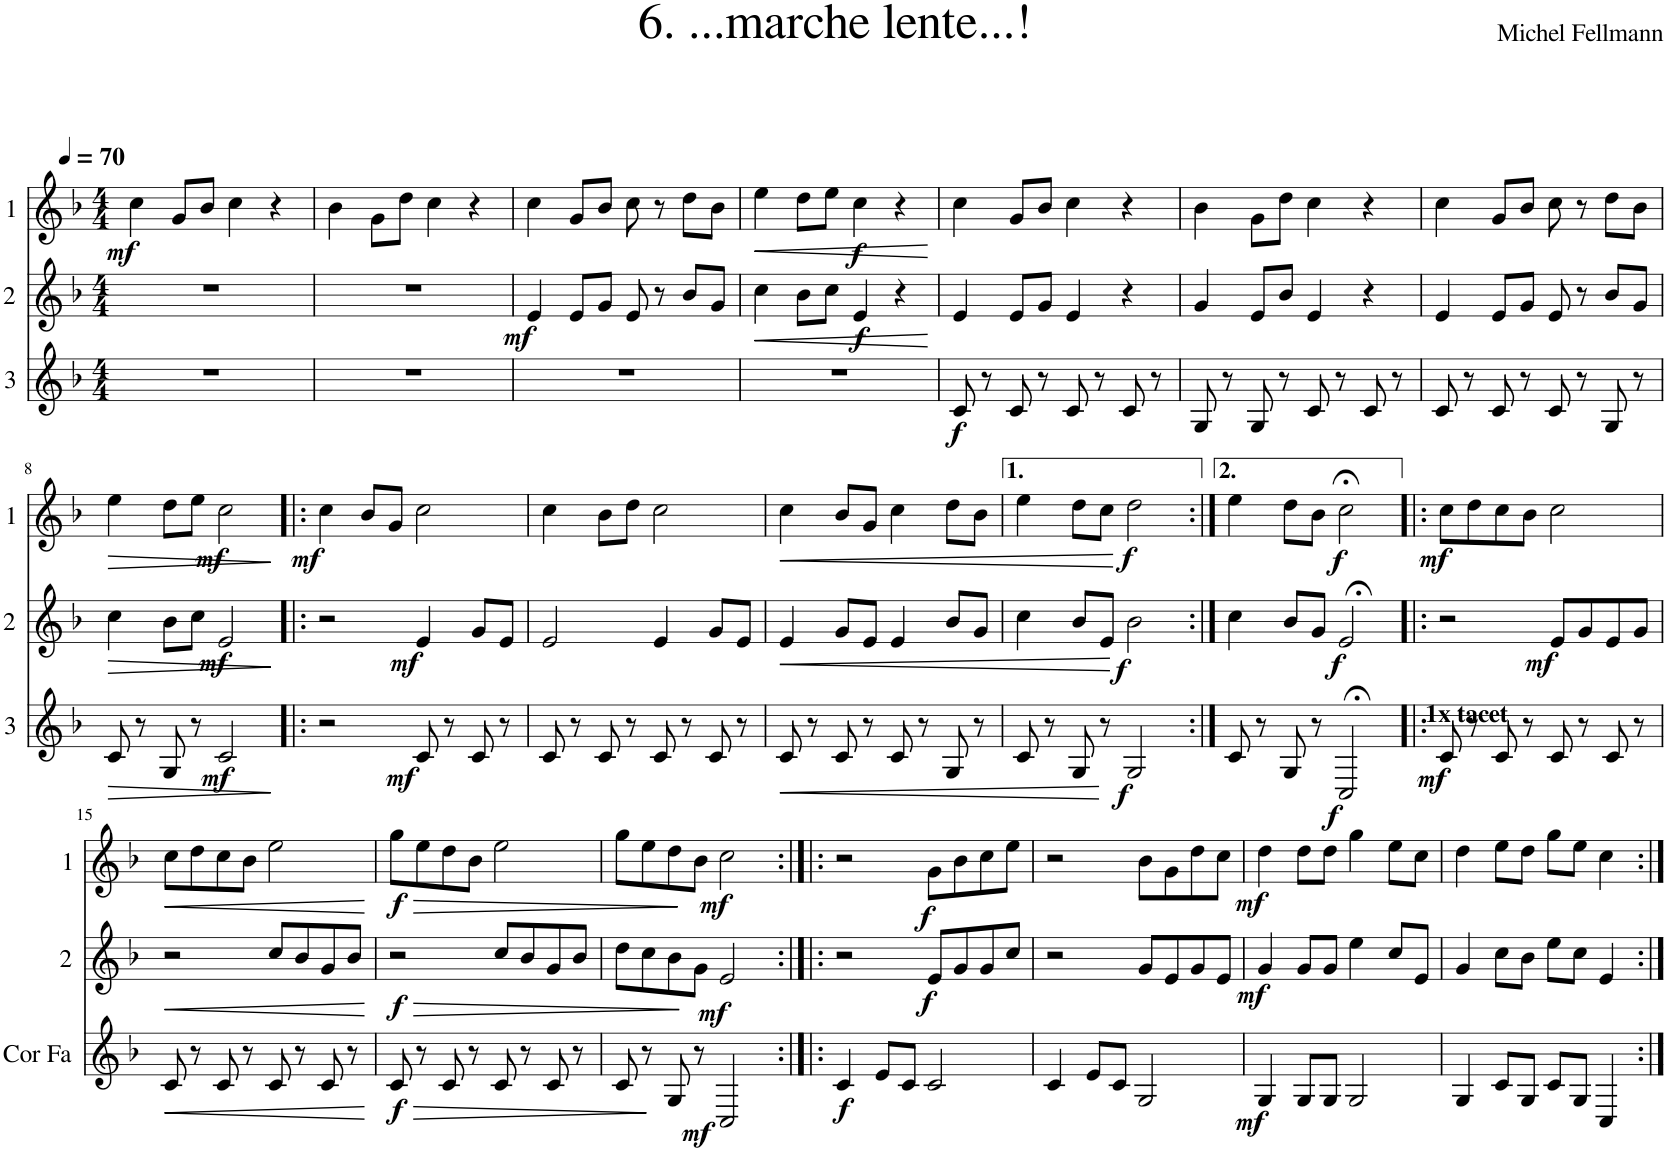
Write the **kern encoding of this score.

**kern	**dynam	**kern	**dynam	**kern	**dynam
*part3	*part3	*part2	*part2	*part1	*part1
*staff3	*staff3	*staff2	*staff2	*staff1	*staff1
*I"3	*	*I"2	*	*I"1	*
*clefG2	*	*clefG2	*	*clefG2	*
*Trd4c7	*	*Trd4c7	*	*Trd4c7	*
*k[b-]	*	*k[b-]	*	*k[b-]	*
*M4/4	*	*M4/4	*	*M4/4	*
*MM70	*	*MM70	*	*MM70	*
=1	=1	=1	=1	=1	=1
!	!	!	!	!	!LO:DY:b
1r	.	1r	.	4cc\	mf
.	.	.	.	8g/L	.
.	.	.	.	8b-/J	.
.	.	.	.	4cc\	.
.	.	.	.	4r	.
=2	=2	=2	=2	=2	=2
1r	.	1r	.	4b-\	.
.	.	.	.	8g\L	.
.	.	.	.	8dd\J	.
.	.	.	.	4cc\	.
.	.	.	.	4r	.
=3	=3	=3	=3	=3	=3
!	!	!	!LO:DY:b	!	!
1r	.	4e/	mf	4cc\	.
.	.	8e/L	.	8g/L	.
.	.	8g/J	.	8b-/J	.
.	.	8e/	.	8cc\	.
.	.	8r	.	8r	.
.	.	8b-/L	.	8dd\L	.
.	.	8g/J	.	8b-\J	.
=4	=4	=4	=4	=4	=4
!	!	!	!LO:HP:b	!	!LO:HP:b
1r	.	4cc\	<	4ee\	<
.	.	8b-\L	.	8dd\L	.
.	.	8cc\J	.	8ee\J	.
!	!	!	!LO:DY:b	!	!LO:DY:b
.	.	4e/	f	4cc\	f
.	.	4r	.	4r	.
.	.	.	[	.	[
=5	=5	=5	=5	=5	=5
!	!LO:DY:b	!	!	!	!
8c/	f	4e/	.	4cc\	.
8r	.	.	.	.	.
8c/	.	8e/L	.	8g/L	.
8r	.	8g/J	.	8b-/J	.
8c/	.	4e/	.	4cc\	.
8r	.	.	.	.	.
8c/	.	4r	.	4r	.
8r	.	.	.	.	.
=6	=6	=6	=6	=6	=6
8G/	.	4g/	.	4b-\	.
8r	.	.	.	.	.
8G/	.	8e/L	.	8g\L	.
8r	.	8b-/J	.	8dd\J	.
8c/	.	4e/	.	4cc\	.
8r	.	.	.	.	.
8c/	.	4r	.	4r	.
8r	.	.	.	.	.
=7	=7	=7	=7	=7	=7
8c/	.	4e/	.	4cc\	.
8r	.	.	.	.	.
8c/	.	8e/L	.	8g/L	.
8r	.	8g/J	.	8b-/J	.
8c/	.	8e/	.	8cc\	.
8r	.	8r	.	8r	.
8G/	.	8b-/L	.	8dd\L	.
8r	.	8g/J	.	8b-\J	.
!!LO:LB:g=z
=8	=8	=8	=8	=8	=8
!	!LO:HP:b	!	!LO:HP:b	!	!LO:HP:b
8c/	>	4cc\	>	4ee\	>
8r	.	.	.	.	.
8G/	.	8b-\L	.	8dd\L	.
8r	.	8cc\J	.	8ee\J	.
!	!LO:DY:b	!	!LO:DY:b	!	!LO:DY:b
2c/	mf	2e/	mf	2cc\	mf
.	]	.	]	.	]
=9!|:	=9!|:	=9!|:	=9!|:	=9!|:	=9!|:
!	!	!	!	!	!LO:DY:b
2r	.	2r	.	4cc\	mf
.	.	.	.	8b-/L	.
.	.	.	.	8g/J	.
!	!LO:DY:b	!	!LO:DY:b	!	!
8c/	mf	4e/	mf	2cc\	.
8r	.	.	.	.	.
8c/	.	8g/L	.	.	.
8r	.	8e/J	.	.	.
=10	=10	=10	=10	=10	=10
8c/	.	2e/	.	4cc\	.
8r	.	.	.	.	.
8c/	.	.	.	8b-\L	.
8r	.	.	.	8dd\J	.
8c/	.	4e/	.	2cc\	.
8r	.	.	.	.	.
8c/	.	8g/L	.	.	.
8r	.	8e/J	.	.	.
=11	=11	=11	=11	=11	=11
!	!LO:HP:b	!	!LO:HP:b	!	!LO:HP:b
8c/	<	4e/	<	4cc\	<
8r	.	.	.	.	.
8c/	.	8g/L	.	8b-/L	.
8r	.	8e/J	.	8g/J	.
8c/	.	4e/	.	4cc\	.
8r	.	.	.	.	.
8G/	.	8b-/L	.	8dd\L	.
8r	.	8g/J	.	8b-\J	.
.	[	.	[	.	[
=12	=12	=12	=12	=12	=12
8c/	.	4cc\	.	4ee\	.
8r	.	.	.	.	.
8G/	.	8b-/L	.	8dd\L	.
8r	.	8e/J	.	8cc\J	.
!	!LO:DY:b	!	!LO:DY:b	!	!LO:DY:b
2G/	f	2b-\	f	2dd\	f
=13:|!	=13:|!	=13:|!	=13:|!	=13:|!	=13:|!
8c/	.	4cc\	.	4ee\	.
8r	.	.	.	.	.
8G/	.	8b-/L	.	8dd\L	.
8r	.	8g/J	.	8b-\J	.
!	!LO:DY:b	!	!LO:DY:b	!	!LO:DY:b
2C;</	f	2e;</	f	2cc;<\	f
=14!|:	=14!|:	=14!|:	=14!|:	=14!|:	=14!|:
!LO:TX:a:B:t=1x tacet	!	!	!	!	!
!	!LO:DY:b	!	!	!	!LO:DY:b
8c/	mf	2r	.	8cc\L	mf
8r	.	.	.	8dd\	.
8c/	.	.	.	8cc\	.
8r	.	.	.	8b-\J	.
!	!	!	!LO:DY:b	!	!
8c/	.	8e/L	mf	2cc\	.
8r	.	8g/	.	.	.
8c/	.	8e/	.	.	.
8r	.	8g/J	.	.	.
!!LO:LB:g=z
=15	=15	=15	=15	=15	=15
!	!LO:HP:b	!	!LO:HP:b	!	!LO:HP:b
8c/	<	2r	<	8cc\L	<
8r	.	.	.	8dd\	.
8c/	.	.	.	8cc\	.
8r	.	.	.	8b-\J	.
8c/	.	8cc/L	.	2ee\	.
8r	.	8b-/	.	.	.
8c/	.	8g/	.	.	.
8r	.	8b-/J	.	.	.
.	[	.	[	.	[
=16	=16	=16	=16	=16	=16
!	!LO:HP:b	!	!LO:HP:b	!	!LO:HP:b
!	!LO:DY:n=1:b	!	!LO:DY:n=1:b	!	!LO:DY:n=1:b
8c/	> f	2r	> f	8gg\L	> f
8r	.	.	.	8ee\	.
8c/	.	.	.	8dd\	.
8r	.	.	.	8b-\J	.
8c/	.	8cc/L	.	2ee\	.
8r	.	8b-/	.	.	.
8c/	.	8g/	.	.	.
8r	.	8b-/J	.	.	.
.	]	.	]	.	]
=17	=17	=17	=17	=17	=17
8c/	.	8dd\L	.	8gg\L	.
8r	.	8cc\	.	8ee\	.
8G/	.	8b-\	.	8dd\	.
!	!LO:DY:b	!	!	!	!
8r	mf	8g\J	.	8b-\J	.
!	!	!	!LO:DY:b	!	!LO:DY:b
2C/	.	2e/	mf	2cc\	mf
=18:|!|:	=18:|!|:	=18:|!|:	=18:|!|:	=18:|!|:	=18:|!|:
!	!LO:DY:b	!	!	!	!
4c/	f	2r	.	2r	.
8e/L	.	.	.	.	.
8c/J	.	.	.	.	.
!	!	!	!LO:DY:b	!	!LO:DY:b
2c/	.	8e/L	f	8g\L	f
.	.	8g/	.	8b-\	.
.	.	8g/	.	8cc\	.
.	.	8cc/J	.	8ee\J	.
=19	=19	=19	=19	=19	=19
4c/	.	2r	.	2r	.
8e/L	.	.	.	.	.
8c/J	.	.	.	.	.
2G/	.	8g/L	.	8b-\L	.
.	.	8e/	.	8g\	.
.	.	8g/	.	8dd\	.
.	.	8e/J	.	8cc\J	.
=20	=20	=20	=20	=20	=20
!	!LO:DY:b	!	!LO:DY:b	!	!LO:DY:b
4G/	mf	4g/	mf	4dd\	mf
8G/L	.	8g/L	.	8dd\L	.
8G/J	.	8g/J	.	8dd\J	.
2G/	.	4ee\	.	4gg\	.
.	.	8cc/L	.	8ee\L	.
.	.	8e/J	.	8cc\J	.
=21	=21	=21	=21	=21	=21
4G/	.	4g/	.	4dd\	.
8c/L	.	8cc\L	.	8ee\L	.
8G/J	.	8b-\J	.	8dd\J	.
8c/L	.	8ee\L	.	8gg\L	.
8G/J	.	8cc\J	.	8ee\J	.
4C/	.	4e/	.	4cc\	.
=:|!	=:|!	=:|!	=:|!	=:|!	=:|!
*-	*-	*-	*-	*-	*-
